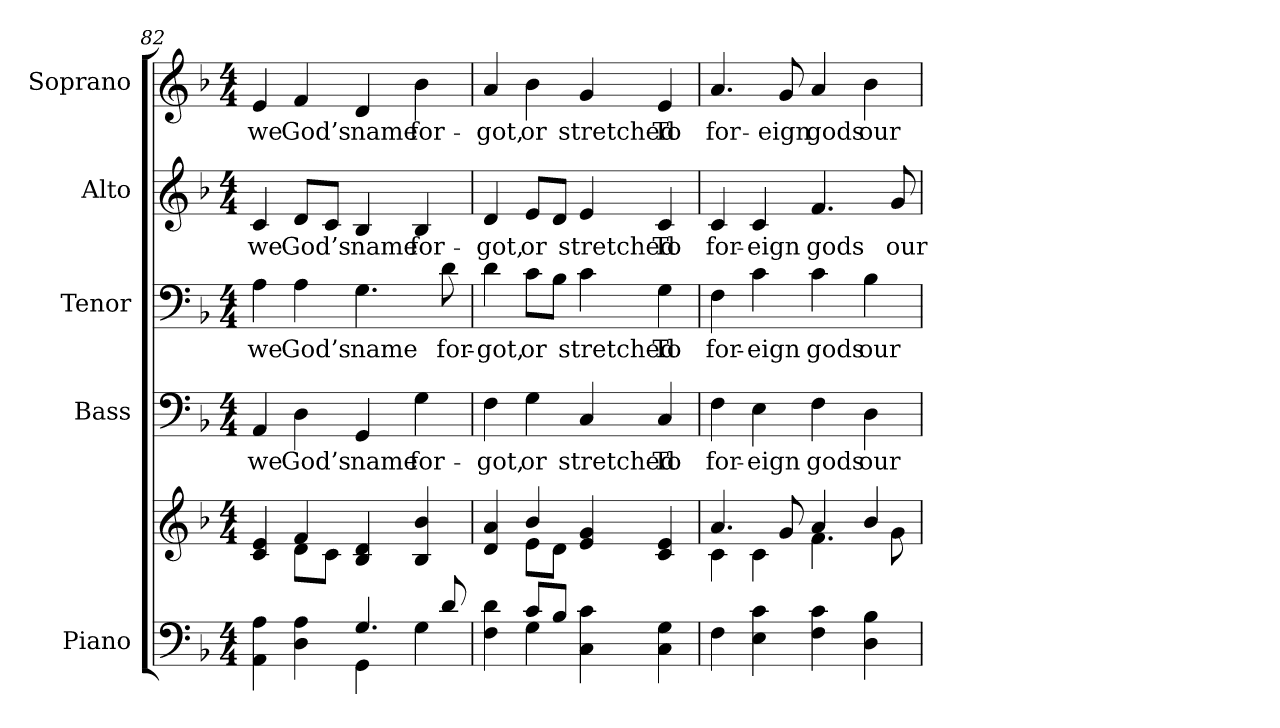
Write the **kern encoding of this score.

**kern	**kern	**kern	**text	**kern	**text	**kern	**text	**kern	**text
*part5	*part5	*part4	*part4	*part3	*part3	*part2	*part2	*part1	*part1
*staff6	*staff5	*staff4	*staff4	*staff3	*staff3	*staff2	*staff2	*staff1	*staff1
*I"Piano	*	*I"Bass	*	*I"Tenor	*	*I"Alto	*	*I"Soprano	*
*I'Pno.	*	*I'B.	*	*I'T.	*	*I'A.	*	*I'S.	*
*clefF4	*clefG2	*clefF4	*	*clefF4	*	*clefG2	*	*clefG2	*
*k[b-]	*k[b-]	*k[b-]	*	*k[b-]	*	*k[b-]	*	*k[b-]	*
*F:	*F:	*F:	*	*F:	*	*F:	*	*F:	*
*M4/4	*M4/4	*M4/4	*	*M4/4	*	*M4/4	*	*M4/4	*
=82	=82	=82	=82	=82	=82	=82	=82	=82	=82
*^	*^	*	*	*	*	*	*	*	*
!	!	!	!	!	!LO:LY:b:color=#000000	!	!	!	!	!	!
!	!	!	!	!	!	!	!LO:LY:b:color=#000000	!	!	!	!
!	!	!	!	!	!	!	!	!	!LO:LY:b:color=#000000	!	!
!	!	!	!	!	!	!	!	!	!	!	!LO:LY:b:color=#000000
4AAi\ 4Ai	2ryy	4ci/ 4ei	4ryy	4AAi/	we	4Ai\	we	4ci/	we	4ei/	we
!	!	!	!	!	!LO:LY:b:color=#000000	!	!	!	!	!	!
!	!	!	!	!	!	!	!LO:LY:b:color=#000000	!	!	!	!
!	!	!	!	!	!	!	!	!	!LO:LY:b:color=#000000	!	!
!	!	!	!	!	!	!	!	!	!	!	!LO:LY:b:color=#000000
4Di\ 4Ai	.	4fi/	8di\L	4Di\	God’s	4Ai\	God’s	8di/L	God’s	4fi/	God’s
.	.	.	8ci\J	.	.	.	.	8ci/J	.	.	.
!	!	!	!	!	!LO:LY:b:color=#000000	!	!	!	!	!	!
!	!	!	!	!	!	!	!LO:LY:b:color=#000000	!	!	!	!
!	!	!	!	!	!	!	!	!	!LO:LY:b:color=#000000	!	!
!	!	!	!	!	!	!	!	!	!	!	!LO:LY:b:color=#000000
4.Gi/	4GGi\	4B-i/ 4di	2ryy	4GGi/	name	4.Gi\	name	4B-i/	name	4di/	name
!	!	!	!	!	!LO:LY:b:color=#000000	!	!	!	!	!	!
!	!	!	!	!	!	!	!	!	!LO:LY:b:color=#000000	!	!
!	!	!	!	!	!	!	!	!	!	!	!LO:LY:b:color=#000000
.	4Gi\	4B-i/ 4b-i	.	4Gi\	for-	.	.	4B-i/	for-	4b-i\	for-
!	!	!	!	!	!	!	!LO:LY:b:color=#000000	!	!	!	!
8di/	.	.	.	.	.	8di\	for-	.	.	.	.
!!LO:PB:g=z
=83	=83	=83	=83	=83	=83	=83	=83	=83	=83	=83	=83
!	!	!	!	!	!LO:LY:b:color=#000000	!	!	!	!	!	!
!	!	!	!	!	!	!	!LO:LY:b:color=#000000	!	!	!	!
!	!	!	!	!	!	!	!	!	!LO:LY:b:color=#000000	!	!
!	!	!	!	!	!	!	!	!	!	!	!LO:LY:b:color=#000000
4Fi\ 4di	4ryy	4di/ 4ai	4ryy	4Fi\	-got,	4di\	-got,	4di/	-got,	4ai/	-got,
!	!	!	!	!	!LO:LY:b:color=#000000	!	!	!	!	!	!
!	!	!	!	!	!	!	!LO:LY:b:color=#000000	!	!	!	!
!	!	!	!	!	!	!	!	!	!LO:LY:b:color=#000000	!	!
!	!	!	!	!	!	!	!	!	!	!	!LO:LY:b:color=#000000
8ci/L	4Gi\	4b-i/	8ei\L	4Gi\	or	8ci\L	or	8ei/L	or	4b-i\	or
8B-i/J	.	.	8di\J	.	.	8B-i\J	.	8di/J	.	.	.
!	!	!	!	!	!LO:LY:b:color=#000000	!	!	!	!	!	!
!	!	!	!	!	!	!	!LO:LY:b:color=#000000	!	!	!	!
!	!	!	!	!	!	!	!	!	!LO:LY:b:color=#000000	!	!
!	!	!	!	!	!	!	!	!	!	!	!LO:LY:b:color=#000000
4Ci\ 4ci	2ryy	4ei/ 4gi	2ryy	4Ci/	stretched	4ci\	stretched	4ei/	stretched	4gi/	stretched
!	!	!	!	!	!LO:LY:b:color=#000000	!	!	!	!	!	!
!	!	!	!	!	!	!	!LO:LY:b:color=#000000	!	!	!	!
!	!	!	!	!	!	!	!	!	!LO:LY:b:color=#000000	!	!
!	!	!	!	!	!	!	!	!	!	!	!LO:LY:b:color=#000000
4Ci\ 4Gi	.	4ci/ 4ei	.	4Ci/	To	4Gi\	To	4ci/	To	4ei/	To
*v	*v	*	*	*	*	*	*	*	*	*	*
=84	=84	=84	=84	=84	=84	=84	=84	=84	=84	=84
!	!	!	!	!LO:LY:b:color=#000000	!	!	!	!	!	!
!	!	!	!	!	!	!LO:LY:b:color=#000000	!	!	!	!
!	!	!	!	!	!	!	!	!LO:LY:b:color=#000000	!	!
!	!	!	!	!	!	!	!	!	!	!LO:LY:b:color=#000000
4Fi\	4.ai/	4ci\	4Fi\	for-	4Fi\	for-	4ci/	for-	4.ai/	for-
!	!	!	!	!LO:LY:b:color=#000000	!	!	!	!	!	!
!	!	!	!	!	!	!LO:LY:b:color=#000000	!	!	!	!
!	!	!	!	!	!	!	!	!LO:LY:b:color=#000000	!	!
4Ei\ 4ci	.	4ci\	4Ei\	eign	4ci\	eign	4ci/	eign	.	.
!	!	!	!	!	!	!	!	!	!	!LO:LY:b:color=#000000
.	8gi/	.	.	.	.	.	.	.	8gi/	eign
!	!	!	!	!LO:LY:b:color=#000000	!	!	!	!	!	!
!	!	!	!	!	!	!LO:LY:b:color=#000000	!	!	!	!
!	!	!	!	!	!	!	!	!LO:LY:b:color=#000000	!	!
!	!	!	!	!	!	!	!	!	!	!LO:LY:b:color=#000000
4Fi\ 4ci	4ai/	4.fi\	4Fi\	gods	4ci\	gods	4.fi/	gods	4ai/	gods
!	!	!	!	!LO:LY:b:color=#000000	!	!	!	!	!	!
!	!	!	!	!	!	!LO:LY:b:color=#000000	!	!	!	!
!	!	!	!	!	!	!	!	!	!	!LO:LY:b:color=#000000
4Di\ 4B-i	4b-i/	.	4Di\	our	4B-i\	our	.	.	4b-i\	our
!	!	!	!	!	!	!	!	!LO:LY:b:color=#000000	!	!
.	.	8gi\	.	.	.	.	8gi/	our	.	.
*	*v	*v	*	*	*	*	*	*	*	*
=	=	=	=	=	=	=	=	=	=
*-	*-	*-	*-	*-	*-	*-	*-	*-	*-
